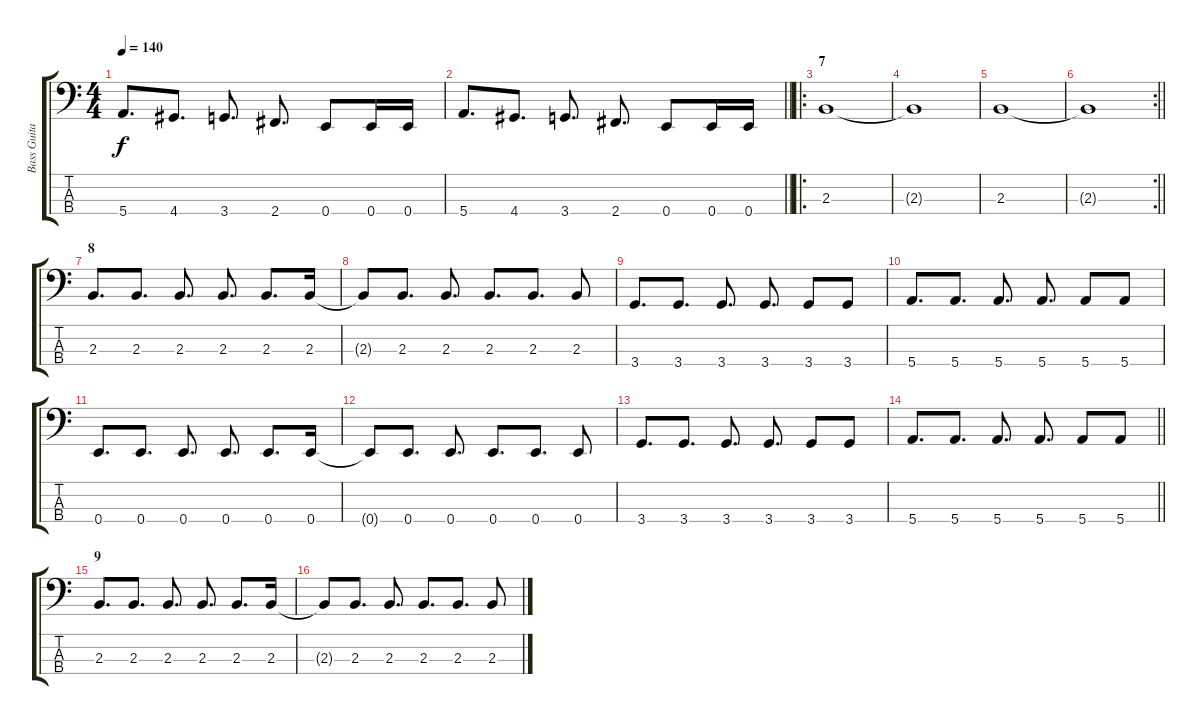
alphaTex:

\track ("Bass Guitar" "Bass Guita") {instrument electricbassfinger}
\staff {score tabs}
\tuning (G2 D2 A1 E1) {hide}
\ts (4 4)
\tempo 140
\clef f4
\ks c
5.4.8{d dy f} 4.4.8{d} 3.4.8{d} 2.4.8{d} 0.4.8 0.4.16 0.4.16 |
\barLineRight lightlight
5.4.8{d} 4.4.8{d} 3.4.8{d} 2.4.8{d} 0.4.8 0.4.16 0.4.16 |
\ro
\section ("" "7")
2.3.1 |
2.3{t}.1 |
2.3.1 |
\rc 2
\barLineRight lightlight
2.3{t}.1 |
\section ("" "8")
2.3.8{d} 2.3.8{d} 2.3.8{d} 2.3.8{d} 2.3.8{d} 2.3.16 |
2.3{t}.8 2.3.8{d} 2.3.8{d} 2.3.8{d} 2.3.8{d} 2.3.8 |
3.4.8{d} 3.4.8{d} 3.4.8{d} 3.4.8{d} 3.4.8 3.4.8 |
5.4.8{d} 5.4.8{d} 5.4.8{d} 5.4.8{d} 5.4.8 5.4.8 |
0.4.8{d} 0.4.8{d} 0.4.8{d} 0.4.8{d} 0.4.8{d} 0.4.16 |
0.4{t}.8 0.4.8{d} 0.4.8{d} 0.4.8{d} 0.4.8{d} 0.4.8 |
3.4.8{d} 3.4.8{d} 3.4.8{d} 3.4.8{d} 3.4.8 3.4.8 |
\barLineRight lightlight
5.4.8{d} 5.4.8{d} 5.4.8{d} 5.4.8{d} 5.4.8 5.4.8 |
\section ("" "9")
2.3.8{d} 2.3.8{d} 2.3.8{d} 2.3.8{d} 2.3.8{d} 2.3.16 |
2.3{t}.8 2.3.8{d} 2.3.8{d} 2.3.8{d} 2.3.8{d} 2.3.8
